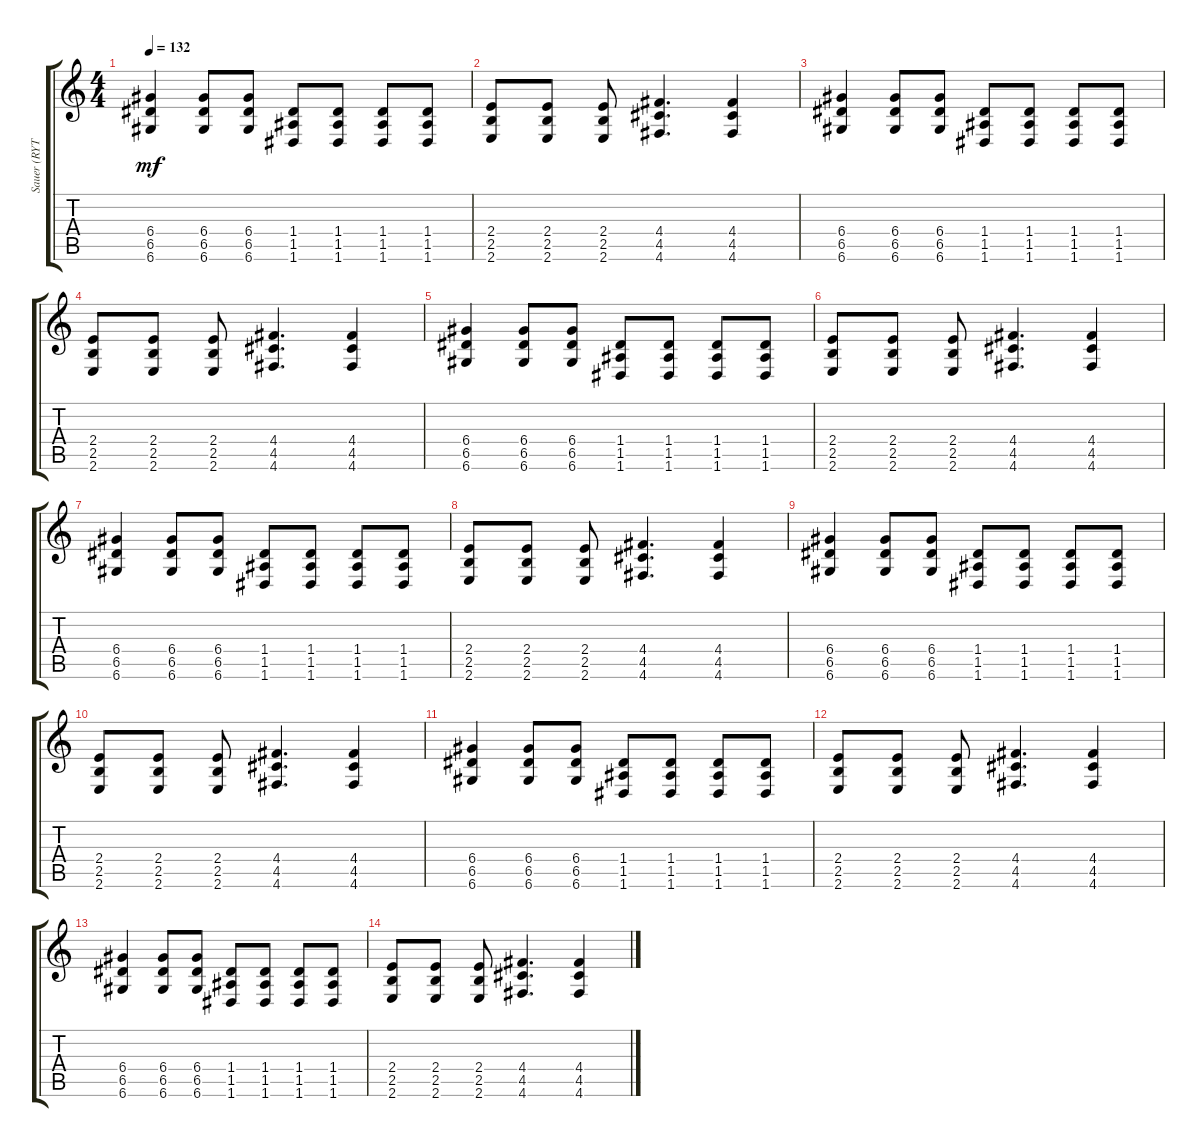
\track ("Sauer (RYTHM)" "Sauer (RYT") {instrument distortionguitar}
\staff {score tabs}
\tuning (E4 B3 G3 D3 A2 D2) {hide}
\ts (4 4)
\tempo 132
\clef g2
\ks c
(6.4 6.5 6.6).4{dy mf} (6.4 6.5 6.6).8 (6.4 6.5 6.6).8 (1.4 1.5 1.6).8 (1.4 1.5 1.6).8 (1.4 1.5 1.6).8 (1.4 1.5 1.6).8 |
(2.4 2.5 2.6).8 (2.4 2.5 2.6).8 (2.4 2.5 2.6).8 (4.4 4.5 4.6).4{d} (4.4 4.5 4.6).4 |
(6.4 6.5 6.6).4 (6.4 6.5 6.6).8 (6.4 6.5 6.6).8 (1.4 1.5 1.6).8 (1.4 1.5 1.6).8 (1.4 1.5 1.6).8 (1.4 1.5 1.6).8 |
(2.4 2.5 2.6).8 (2.4 2.5 2.6).8 (2.4 2.5 2.6).8 (4.4 4.5 4.6).4{d} (4.4 4.5 4.6).4 |
(6.4 6.5 6.6).4 (6.4 6.5 6.6).8 (6.4 6.5 6.6).8 (1.4 1.5 1.6).8 (1.4 1.5 1.6).8 (1.4 1.5 1.6).8 (1.4 1.5 1.6).8 |
(2.4 2.5 2.6).8 (2.4 2.5 2.6).8 (2.4 2.5 2.6).8 (4.4 4.5 4.6).4{d} (4.4 4.5 4.6).4 |
(6.4 6.5 6.6).4 (6.4 6.5 6.6).8 (6.4 6.5 6.6).8 (1.4 1.5 1.6).8 (1.4 1.5 1.6).8 (1.4 1.5 1.6).8 (1.4 1.5 1.6).8 |
(2.4 2.5 2.6).8 (2.4 2.5 2.6).8 (2.4 2.5 2.6).8 (4.4 4.5 4.6).4{d} (4.4 4.5 4.6).4 |
(6.4 6.5 6.6).4 (6.4 6.5 6.6).8 (6.4 6.5 6.6).8 (1.4 1.5 1.6).8 (1.4 1.5 1.6).8 (1.4 1.5 1.6).8 (1.4 1.5 1.6).8 |
(2.4 2.5 2.6).8 (2.4 2.5 2.6).8 (2.4 2.5 2.6).8 (4.4 4.5 4.6).4{d} (4.4 4.5 4.6).4 |
(6.4 6.5 6.6).4 (6.4 6.5 6.6).8 (6.4 6.5 6.6).8 (1.4 1.5 1.6).8 (1.4 1.5 1.6).8 (1.4 1.5 1.6).8 (1.4 1.5 1.6).8 |
(2.4 2.5 2.6).8 (2.4 2.5 2.6).8 (2.4 2.5 2.6).8 (4.4 4.5 4.6).4{d} (4.4 4.5 4.6).4 |
(6.4 6.5 6.6).4 (6.4 6.5 6.6).8 (6.4 6.5 6.6).8 (1.4 1.5 1.6).8 (1.4 1.5 1.6).8 (1.4 1.5 1.6).8 (1.4 1.5 1.6).8 |
(2.4 2.5 2.6).8 (2.4 2.5 2.6).8 (2.4 2.5 2.6).8 (4.4 4.5 4.6).4{d} (4.4 4.5 4.6).4
